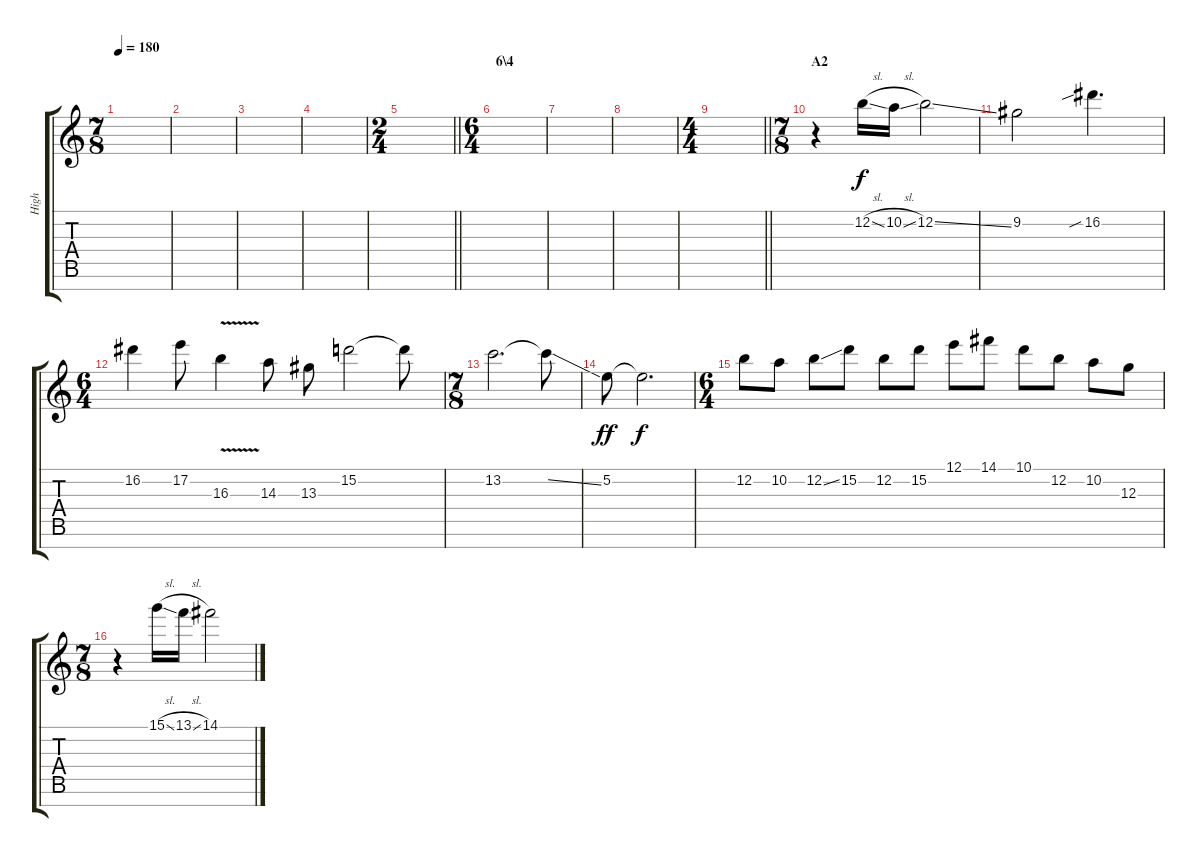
\track ("High" "High") {instrument overdrivenguitar}
\staff {score tabs}
\tuning (E4 B3 G3 D3 A2 E2 B1) {hide}
\ts (7 8)
\tempo 180
\clef g2
\ks c
|
|
|
|
\ts (2 4)
\barLineRight lightlight
|
\ts (6 4)
\section ("" "6\\4")
|
|
|
\ts (4 4)
\barLineRight lightlight
|
\ts (7 8)
\section ("" "A2")
r.4 12.2{sl}.16 10.2{sl}.16 12.2{ss}.2 |
9.2.2 16.2{sib}.4{d} |
\ts (6 4)
16.2.4 17.2.8 16.3{v}.4 14.3.8 13.3.8 15.2.2 15.2{t}.8 |
\ts (7 8)
13.2.2{d} 13.2{ss t}.8 |
5.2.8{dy ff} 5.2{t}.2{d dy f} |
\ts (6 4)
12.2.8 10.2.8 12.2{ss}.8 15.2.8 12.2.8 15.2.8 12.1.8 14.1.8 10.1.8 12.2.8 10.2.8 12.3.8 |
\ts (7 8)
r.4 15.1{sl}.16 13.1{sl}.16 14.1.2
